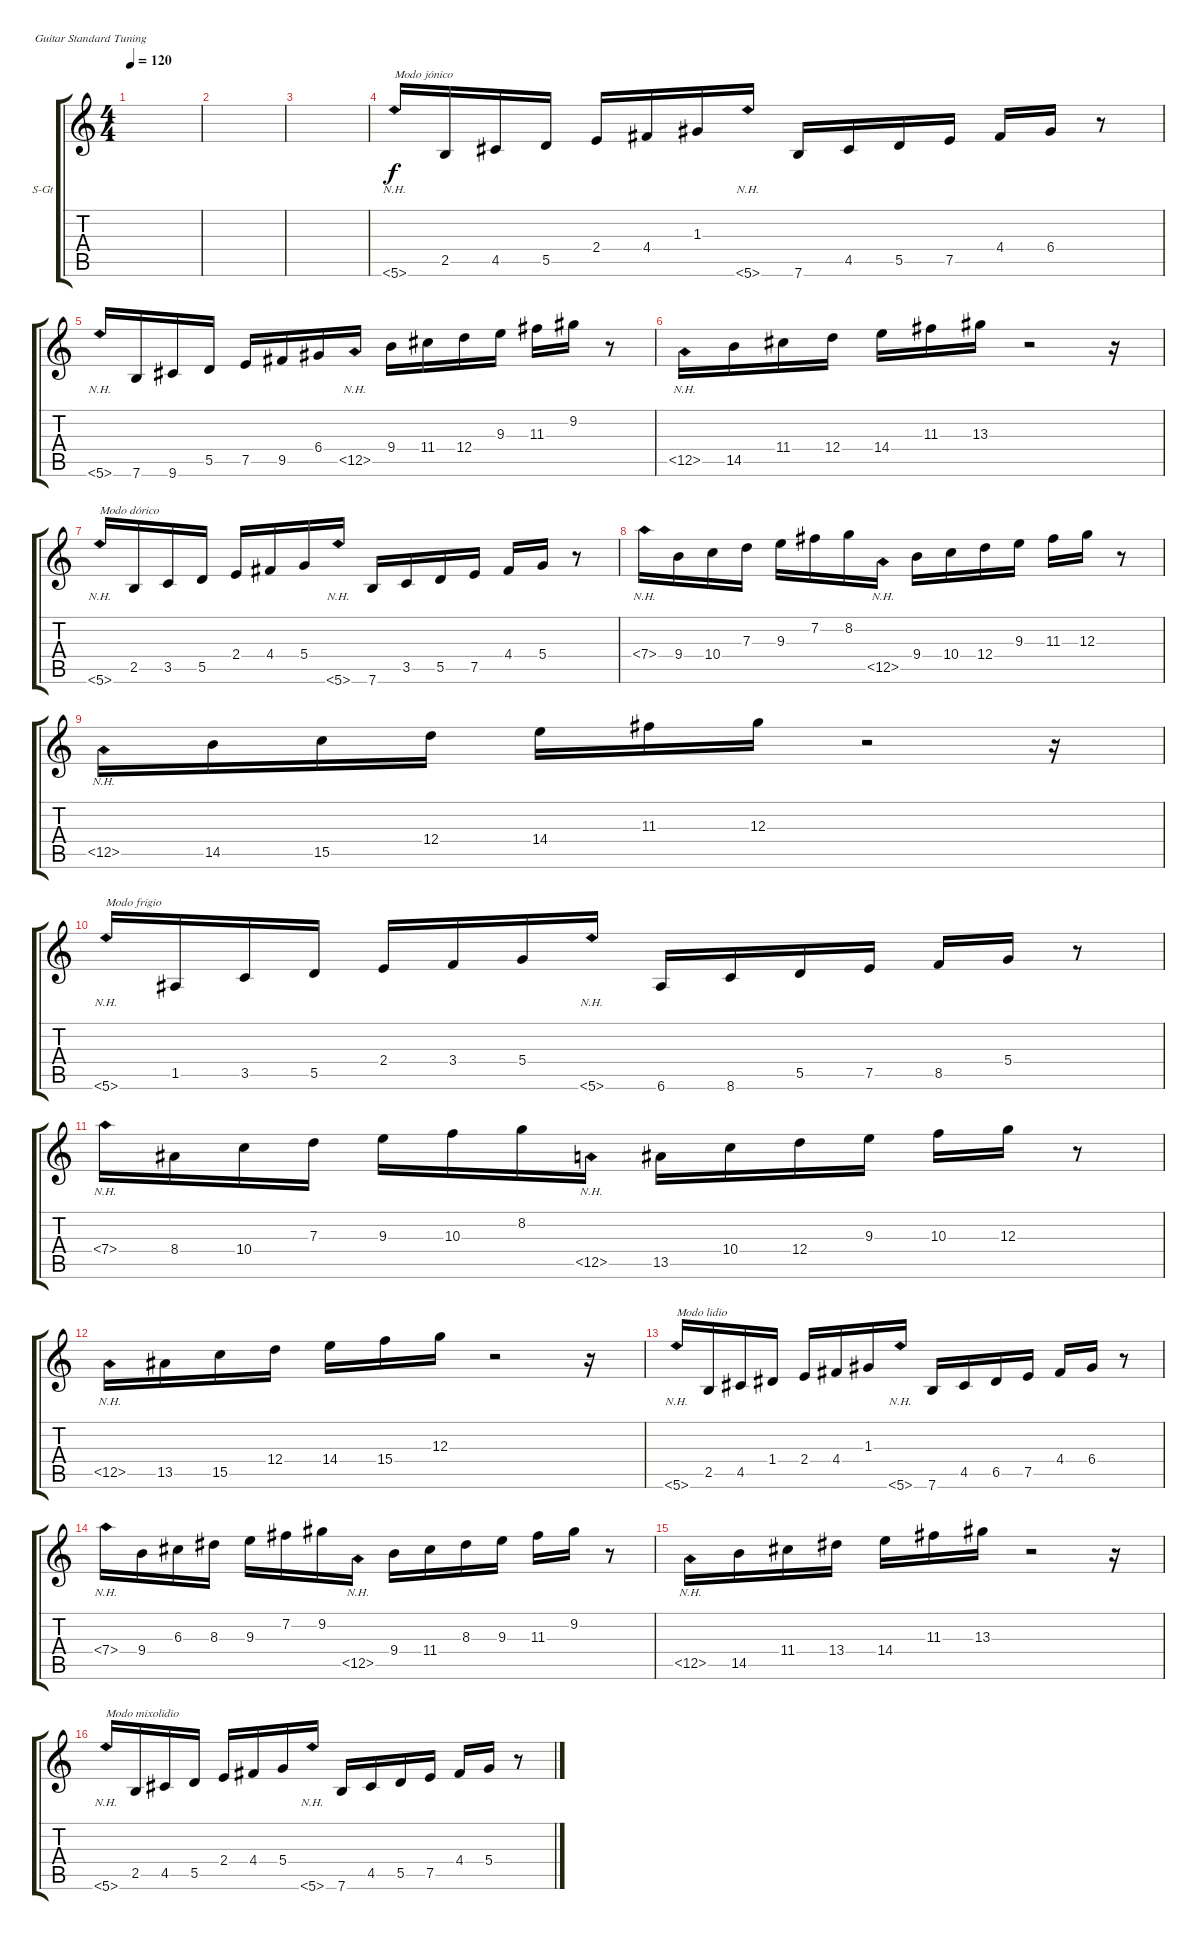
\defaultSystemsLayout 4
\bracketExtendMode groupsimilarinstruments
\firstSystemTrackNameOrientation horizontal
\otherSystemsTrackNameOrientation horizontal
\track ("Steel Guitar" "S-Gt") {instrument acousticguitarsteel}
\staff {score tabs}
\tuning (E4 B3 G3 D3 A2 E2)
\ts (4 4)
\tempo 120
\clef g2
\ks c
|
|
|
5.6{nh}.16{txt "Modo jónico"} 2.5.16 4.5.16 5.5.16 2.4.16 4.4.16 1.3.16 5.6{nh}.16 7.6.16 4.5.16 5.5.16 7.5.16 4.4.16 6.4.16 r.8 |
5.6{nh}.16 7.6.16 9.6.16 5.5.16 7.5.16 9.5.16 6.4.16 12.5{nh}.16 9.4.16 11.4.16 12.4.16 9.3.16 11.3.16 9.2.16 r.8 |
12.5{nh}.16 14.5.16 11.4.16 12.4.16 14.4.16 11.3.16 13.3.16 r.2 r.16 |
5.6{nh}.16{txt "Modo dórico"} 2.5.16 3.5.16 5.5.16 2.4.16 4.4.16 5.4.16 5.6{nh}.16 7.6.16 3.5.16 5.5.16 7.5.16 4.4.16 5.4.16 r.8 |
7.4{nh}.16 9.4.16 10.4.16 7.3.16 9.3.16 7.2.16 8.2.16 12.5{nh}.16 9.4.16 10.4.16 12.4.16 9.3.16 11.3.16 12.3.16 r.8 |
12.5{nh}.16 14.5.16 15.5.16 12.4.16 14.4.16 11.3.16 12.3.16 r.2 r.16 |
5.6{nh}.16{txt "Modo frigio"} 1.5.16 3.5.16 5.5.16 2.4.16 3.4.16 5.4.16 5.6{nh}.16 6.6.16 8.6.16 5.5.16 7.5.16 8.5.16 5.4.16 r.8 |
7.4{nh}.16 8.4.16 10.4.16 7.3.16 9.3.16 10.3.16 8.2.16 12.5{nh}.16 13.5.16 10.4.16 12.4.16 9.3.16 10.3.16 12.3.16 r.8 |
12.5{nh}.16 13.5.16 15.5.16 12.4.16 14.4.16 15.4.16 12.3.16 r.2 r.16 |
5.6{nh}.16{txt "Modo lidio"} 2.5.16 4.5.16 1.4.16 2.4.16 4.4.16 1.3.16 5.6{nh}.16 7.6.16 4.5.16 6.5.16 7.5.16 4.4.16 6.4.16 r.8 |
7.4{nh}.16 9.4.16 6.3.16 8.3.16 9.3.16 7.2.16 9.2.16 12.5{nh}.16 9.4.16 11.4.16 8.3.16 9.3.16 11.3.16 9.2.16 r.8 |
12.5{nh}.16 14.5.16 11.4.16 13.4.16 14.4.16 11.3.16 13.3.16 r.2 r.16 |
5.6{nh}.16{txt "Modo mixolidio"} 2.5.16 4.5.16 5.5.16 2.4.16 4.4.16 5.4.16 5.6{nh}.16 7.6.16 4.5.16 5.5.16 7.5.16 4.4.16 5.4.16 r.8
